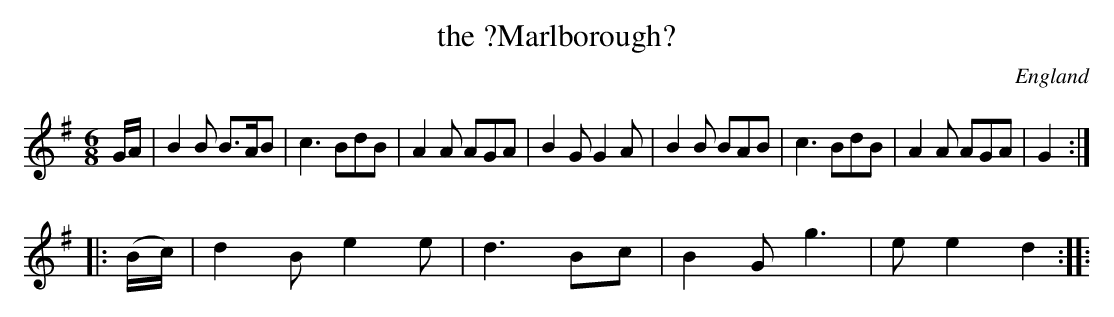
X:1
T:the ?Marlborough?
L:1/8
M:6/8
O:England
K:G major
G/A/ | \
B2B B>AB | c3 BdB | A2A AGA | B2G G2A | \
B2B BAB  | c3 BdB | A2A AGA | G2 ::
(B/c/) | \
d2B e2e | d3 Bc |  B2G g3 | ee2 d2 ::
